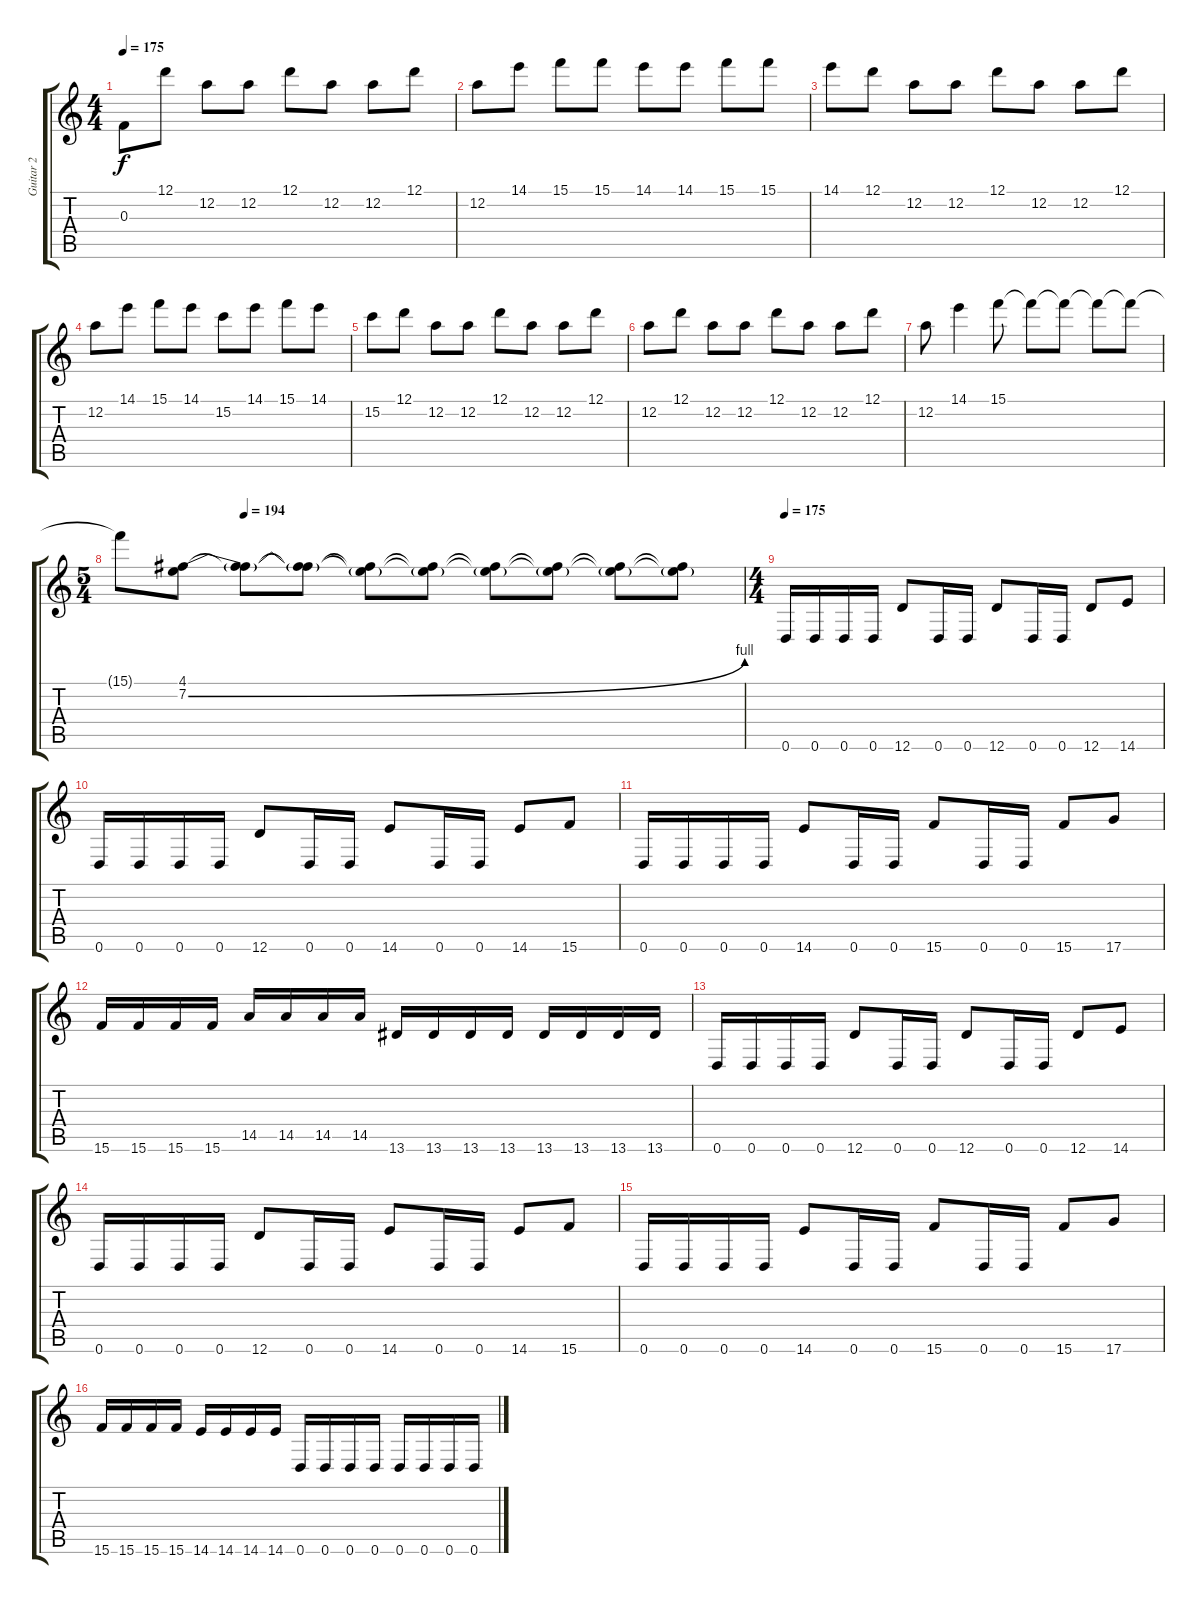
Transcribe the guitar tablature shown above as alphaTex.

\track ("Guitar 2" "Guitar 2") {instrument overdrivenguitar}
\staff {score tabs}
\tuning (D4 A3 F3 C3 G2 D2) {hide}
\ts (4 4)
\tempo 175
\clef g2
\ks c
0.3.8{dy f} 12.1.8 12.2.8 12.2.8 12.1.8 12.2.8 12.2.8 12.1.8 |
12.2.8 14.1.8 15.1.8 15.1.8 14.1.8 14.1.8 15.1.8 15.1.8 |
14.1.8 12.1.8 12.2.8 12.2.8 12.1.8 12.2.8 12.2.8 12.1.8 |
12.2.8 14.1.8 15.1.8 14.1.8 15.2.8 14.1.8 15.1.8 14.1.8 |
15.2.8 12.1.8 12.2.8 12.2.8 12.1.8 12.2.8 12.2.8 12.1.8 |
12.2.8 12.1.8 12.2.8 12.2.8 12.1.8 12.2.8 12.2.8 12.1.8 |
12.2.8 14.1.4 15.1.8 15.1{t}.8 15.1{t}.8 15.1{t}.8 15.1{t}.8 |
\ts (5 4)
\tempo (194 0.2)
15.1{t}.8 (4.1 7.2{be (bend 0 0 60 4)}).8 (4.1{t} 7.2{t}).8 (4.1{t} 7.2{t}).8 (4.1{t} 7.2{t}).8 (4.1{t} 7.2{t}).8 (4.1{t} 7.2{t}).8 (4.1{t} 7.2{t}).8 (4.1{t} 7.2{t}).8 (4.1{t} 7.2{t}).8 |
\ts (4 4)
\tempo 175
0.6.16 0.6.16 0.6.16 0.6.16 12.6.8 0.6.16 0.6.16 12.6.8 0.6.16 0.6.16 12.6.8 14.6.8 |
0.6.16 0.6.16 0.6.16 0.6.16 12.6.8 0.6.16 0.6.16 14.6.8 0.6.16 0.6.16 14.6.8 15.6.8 |
0.6.16 0.6.16 0.6.16 0.6.16 14.6.8 0.6.16 0.6.16 15.6.8 0.6.16 0.6.16 15.6.8 17.6.8 |
15.6.16 15.6.16 15.6.16 15.6.16 14.5.16 14.5.16 14.5.16 14.5.16 13.6.16 13.6.16 13.6.16 13.6.16 13.6.16 13.6.16 13.6.16 13.6.16 |
0.6.16 0.6.16 0.6.16 0.6.16 12.6.8 0.6.16 0.6.16 12.6.8 0.6.16 0.6.16 12.6.8 14.6.8 |
0.6.16 0.6.16 0.6.16 0.6.16 12.6.8 0.6.16 0.6.16 14.6.8 0.6.16 0.6.16 14.6.8 15.6.8 |
0.6.16 0.6.16 0.6.16 0.6.16 14.6.8 0.6.16 0.6.16 15.6.8 0.6.16 0.6.16 15.6.8 17.6.8 |
15.6.16 15.6.16 15.6.16 15.6.16 14.6.16 14.6.16 14.6.16 14.6.16 0.6.16 0.6.16 0.6.16 0.6.16 0.6.16 0.6.16 0.6.16 0.6.16
